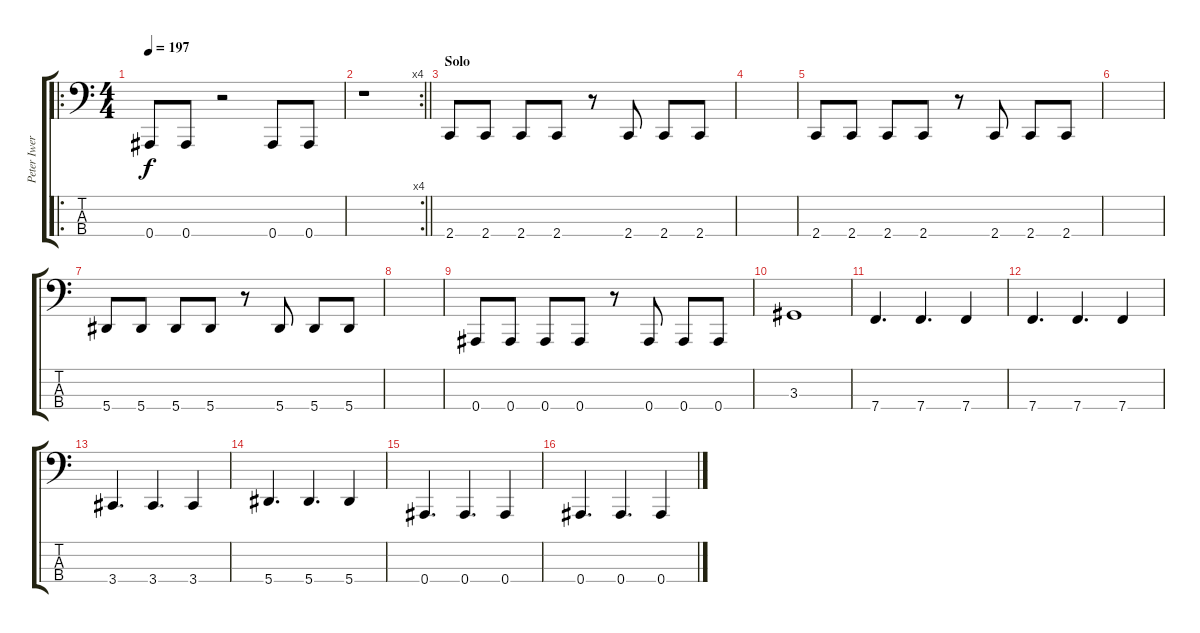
\track ("Peter Iwers" "Peter Iwer") {instrument electricbassfinger}
\staff {score tabs}
\tuning (Eb2 Bb1 F1 Bb0) {hide}
\ro
\ts (4 4)
\tempo 197
\clef f4
\ks c
0.4.8{dy f} 0.4.8 r.2 0.4.8 0.4.8 |
\rc 4
\barLineRight lightlight
r.1 |
\section ("" "Solo")
2.4.8 2.4.8 2.4.8 2.4.8 r.8 2.4.8 2.4.8 2.4.8 |
|
2.4.8 2.4.8 2.4.8 2.4.8 r.8 2.4.8 2.4.8 2.4.8 |
|
5.4.8 5.4.8 5.4.8 5.4.8 r.8 5.4.8 5.4.8 5.4.8 |
|
0.4.8 0.4.8 0.4.8 0.4.8 r.8 0.4.8 0.4.8 0.4.8 |
3.3.1 |
7.4.4{d} 7.4.4{d} 7.4.4 |
7.4.4{d} 7.4.4{d} 7.4.4 |
3.4.4{d} 3.4.4{d} 3.4.4 |
5.4.4{d} 5.4.4{d} 5.4.4 |
0.4.4{d} 0.4.4{d} 0.4.4 |
0.4.4{d} 0.4.4{d} 0.4.4
